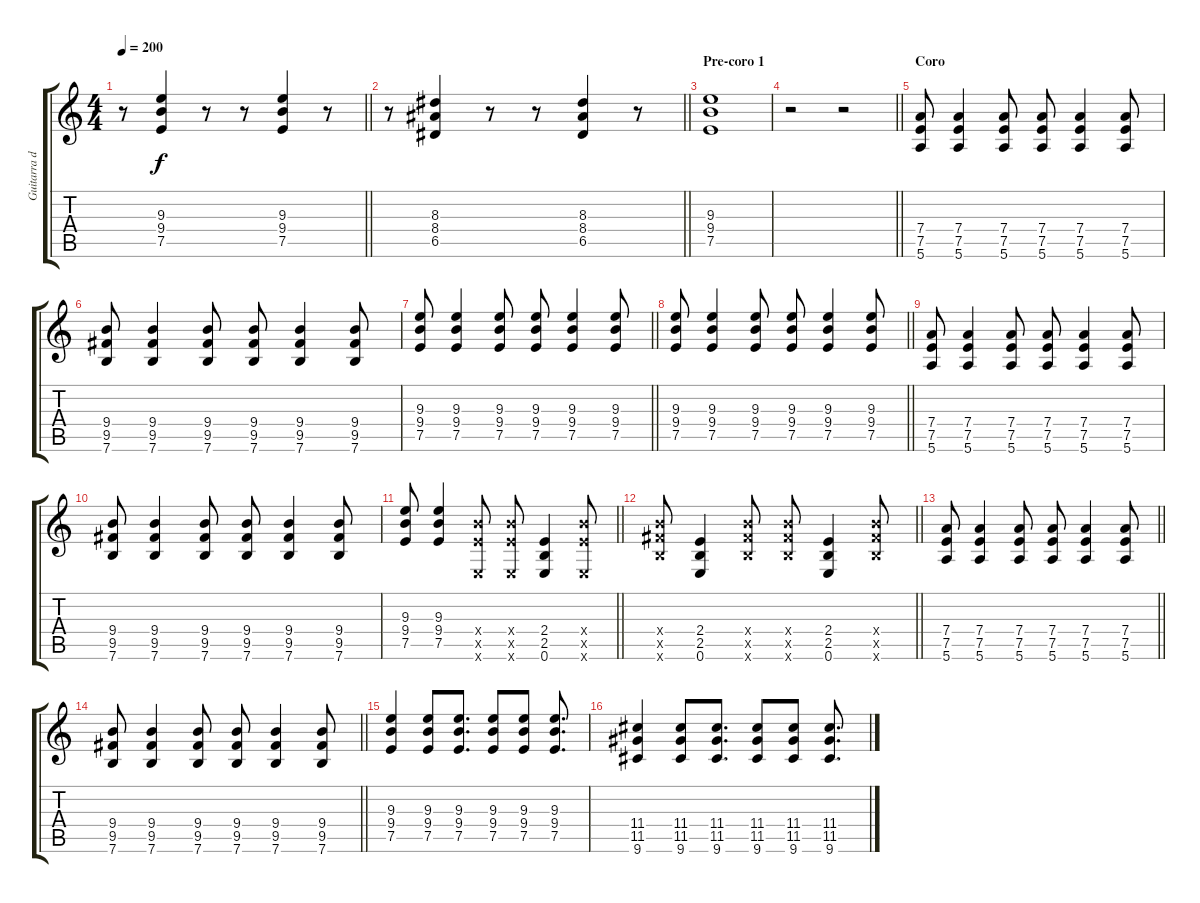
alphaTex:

\track ("Guitarra de Acompañamiento" "Guitarra d") {mute instrument distortionguitar}
\staff {score tabs}
\tuning (E4 B3 G3 D3 A2 E2) {hide}
\ts (4 4)
\tempo 200
\clef g2
\barLineRight lightlight
\ks c
r.8{dy f} (9.3 9.4 7.5).4 r.8 r.8 (9.3 9.4 7.5).4 r.8 |
\barLineRight lightlight
r.8 (8.3 8.4 6.5).4 r.8 r.8 (8.3 8.4 6.5).4 r.8 |
\section ("" "Pre-coro 1")
(9.3 9.4 7.5).1 |
\barLineRight lightlight
r.2 r.2 |
\section ("" "Coro")
(7.4 7.5 5.6).8 (7.4 7.5 5.6).4 (7.4 7.5 5.6).8 (7.4 7.5 5.6).8 (7.4 7.5 5.6).4 (7.4 7.5 5.6).8 |
(9.4 9.5 7.6).8 (9.4 9.5 7.6).4 (9.4 9.5 7.6).8 (9.4 9.5 7.6).8 (9.4 9.5 7.6).4 (9.4 9.5 7.6).8 |
\barLineRight lightlight
(9.3 9.4 7.5).8 (9.3 9.4 7.5).4 (9.3 9.4 7.5).8 (9.3 9.4 7.5).8 (9.3 9.4 7.5).4 (9.3 9.4 7.5).8 |
\barLineRight lightlight
(9.3 9.4 7.5).8 (9.3 9.4 7.5).4 (9.3 9.4 7.5).8 (9.3 9.4 7.5).8 (9.3 9.4 7.5).4 (9.3 9.4 7.5).8 |
(7.4 7.5 5.6).8 (7.4 7.5 5.6).4 (7.4 7.5 5.6).8 (7.4 7.5 5.6).8 (7.4 7.5 5.6).4 (7.4 7.5 5.6).8 |
(9.4 9.5 7.6).8 (9.4 9.5 7.6).4 (9.4 9.5 7.6).8 (9.4 9.5 7.6).8 (9.4 9.5 7.6).4 (9.4 9.5 7.6).8 |
\barLineRight lightlight
(9.3 9.4 7.5).8 (9.3 9.4 7.5).4 (9.4{x} 7.5{x} 0.6{x}).8 (9.4{x} 7.5{x} 0.6{x}).8 (2.4 2.5 0.6).4 (9.4{x} 7.5{x} 0.6{x}).8 |
\barLineRight lightlight
(9.4{x} 9.5{x} 7.6{x}).8 (2.4 2.5 0.6).4 (9.4{x} 9.5{x} 7.6{x}).8 (9.4{x} 9.5{x} 7.6{x}).8 (2.4 2.5 0.6).4 (9.4{x} 9.5{x} 7.6{x}).8 |
\barLineRight lightlight
(7.4 7.5 5.6).8 (7.4 7.5 5.6).4 (7.4 7.5 5.6).8 (7.4 7.5 5.6).8 (7.4 7.5 5.6).4 (7.4 7.5 5.6).8 |
\barLineRight lightlight
(9.4 9.5 7.6).8 (9.4 9.5 7.6).4 (9.4 9.5 7.6).8 (9.4 9.5 7.6).8 (9.4 9.5 7.6).4 (9.4 9.5 7.6).8 |
(9.3 9.4 7.5).4 (9.3 9.4 7.5).8 (9.3 9.4 7.5).8{d} (9.3 9.4 7.5).8 (9.3 9.4 7.5).8 (9.3 9.4 7.5).8{d} |
(11.4 11.5 9.6).4 (11.4 11.5 9.6).8 (11.4 11.5 9.6).8{d} (11.4 11.5 9.6).8 (11.4 11.5 9.6).8 (11.4 11.5 9.6).8{d}
